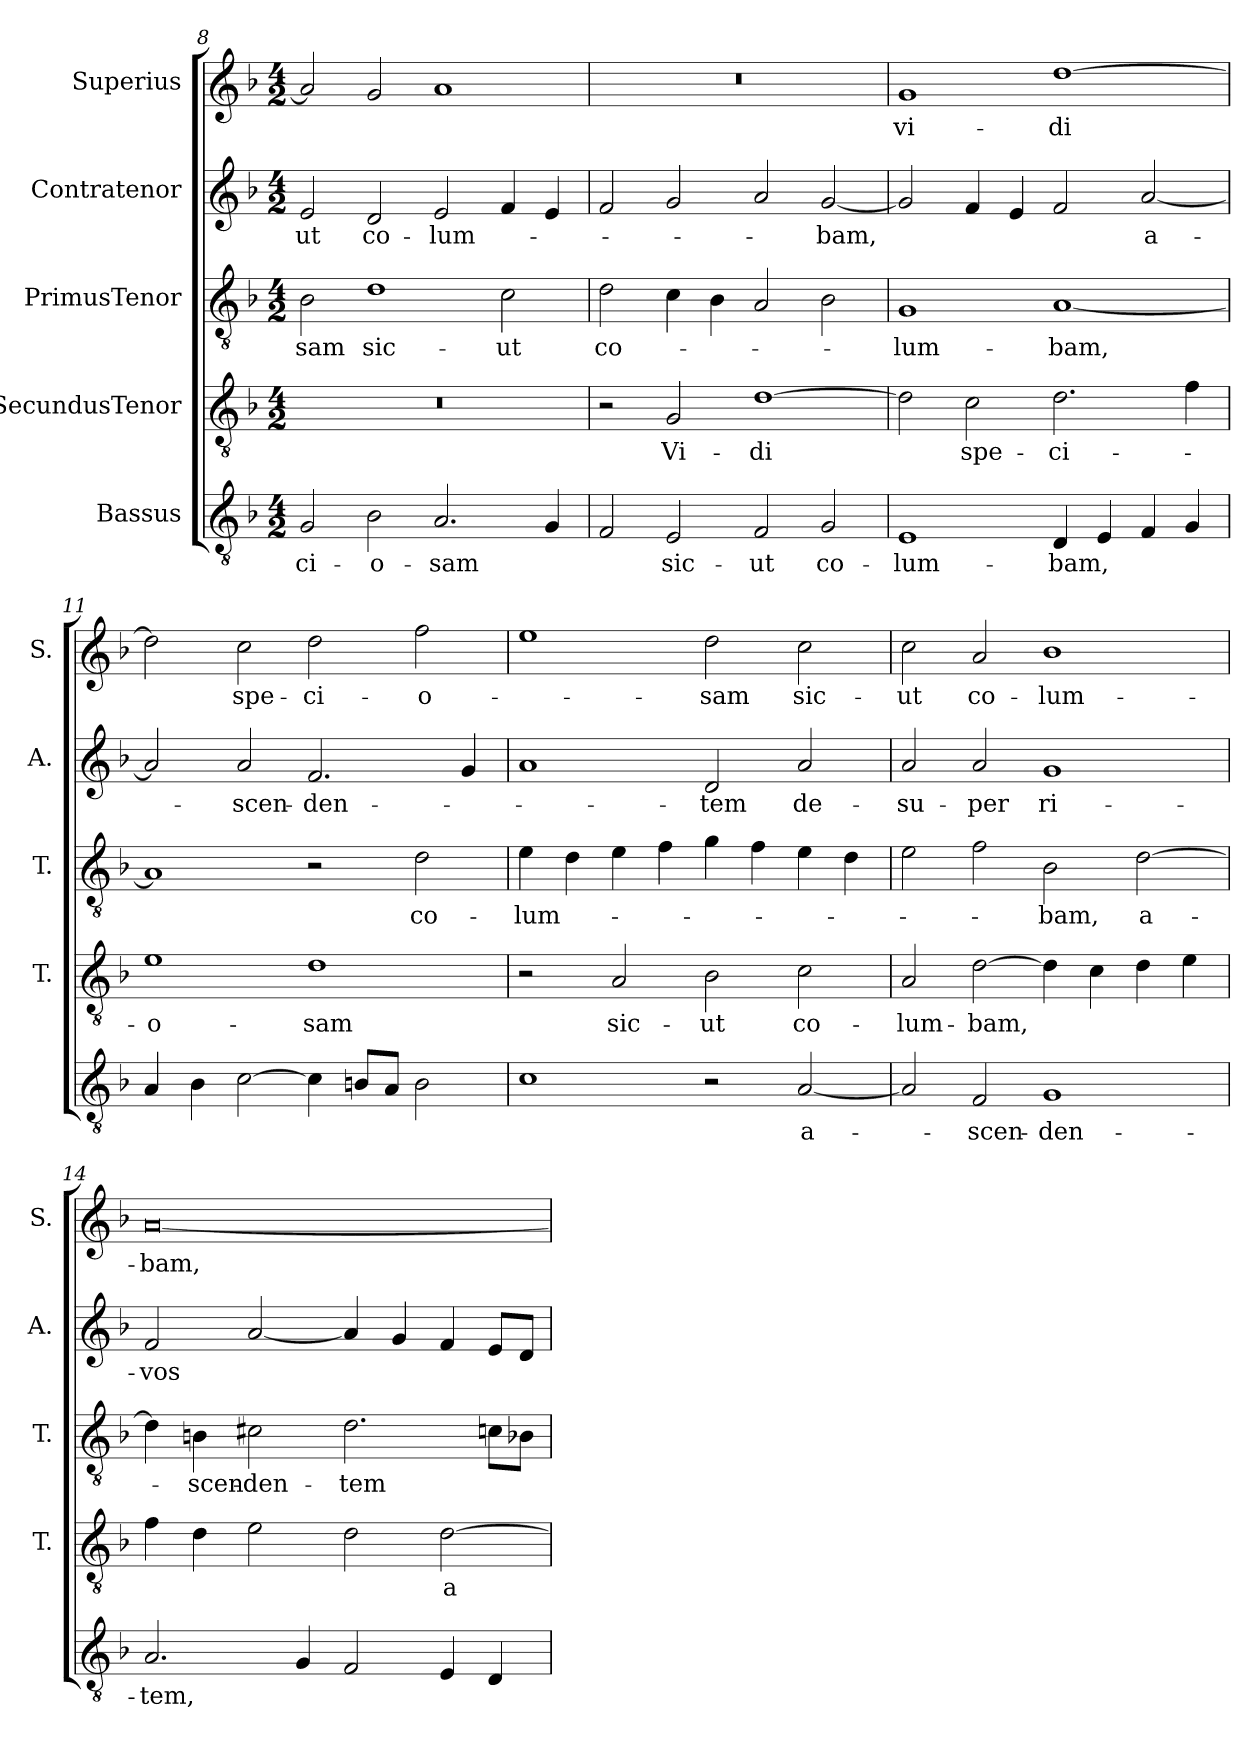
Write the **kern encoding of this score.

**kern	**text	**kern	**text	**kern	**text	**kern	**text	**kern	**text
*part5	*part5	*part4	*part4	*part3	*part3	*part2	*part2	*part1	*part1
*staff5	*staff5	*staff4	*staff4	*staff3	*staff3	*staff2	*staff2	*staff1	*staff1
*I"Bassus	*	*I"SecundusTenor	*	*I"PrimusTenor	*	*I"Contratenor	*	*I"Superius	*
*	*	*I'T.	*	*I'T.	*	*I'A.	*	*I'S.	*
*clefGv2	*	*clefGv2	*	*clefGv2	*	*clefG2	*	*clefG2	*
*ITrd7c12	*	*ITrd7c12	*	*ITrd7c12	*	*	*	*	*
*k[b-]	*	*k[b-]	*	*k[b-]	*	*k[b-]	*	*k[b-]	*
*F:	*	*F:	*	*F:	*	*F:	*	*F:	*
*M4/2	*	*M4/2	*	*M4/2	*	*M4/2	*	*M4/2	*
=8	=8	=8	=8	=8	=8	=8	=8	=8	=8
2GG/	-ci-	0r	.	2BB-\	-sam	2e/	-ut	2a/]	.
2BB-\	-o-	.	.	1D\	sic-	2d/	co-	2g/	.
2.AA/	-sam	.	.	.	.	2e/	-lum-	1a/	.
.	.	.	.	2C\	-ut	4f/	.	.	.
4GG/	.	.	.	.	.	4e/	.	.	.
=9	=9	=9	=9	=9	=9	=9	=9	=9	=9
2FF/	.	2r	.	2D\	co-	2f/	.	0r	.
2EE/	sic-	2GG/	Vi-	4C\	.	2g/	.	.	.
.	.	.	.	4BB-\	.	.	.	.	.
2FF/	-ut	[1D\	-di	2AA/	.	2a/	.	.	.
2GG/	co-	.	.	2BB-\	.	[2g/	-bam,	.	.
=10	=10	=10	=10	=10	=10	=10	=10	=10	=10
1EE/	-lum-	2D\]	.	1GG/	-lum-	2g/]	.	1g/	vi-
.	.	2C\	spe-	.	.	4f/	.	.	.
.	.	.	.	.	.	4e/	.	.	.
4DD/	-bam,	2.D\	-ci-	[1AA/	-bam,	2f/	.	[1dd\	-di
4EE/	.	.	.	.	.	.	.	.	.
4FF/	.	.	.	.	.	[2a/	a-	.	.
4GG/	.	4F\	.	.	.	.	.	.	.
=11	=11	=11	=11	=11	=11	=11	=11	=11	=11
4AA/	.	1E\	-o-	1AA/]	.	2a/]	.	2dd\]	.
4BB-\	.	.	.	.	.	.	.	.	.
[2C\	.	.	.	.	.	2a/	-scen-	2cc\	spe-
4C\]	.	1D\	-sam	2r	.	2.f/	-den-	2dd\	-ci-
8BB/L	.	.	.	.	.	.	.	.	.
8AA/J	.	.	.	.	.	.	.	.	.
2BB\	.	.	.	2D\	co-	.	.	2ff\	-o-
.	.	.	.	.	.	4g/	.	.	.
=12	=12	=12	=12	=12	=12	=12	=12	=12	=12
1C\	.	2r	.	4E\	-lum-	1a/	.	1ee\	.
.	.	.	.	4D\	.	.	.	.	.
.	.	2AA/	sic-	4E\	.	.	.	.	.
.	.	.	.	4F\	.	.	.	.	.
2r	.	2BB-\	-ut	4G\	.	2d/	-tem	2dd\	-sam
.	.	.	.	4F\	.	.	.	.	.
[2AA/	a-	2C\	co-	4E\	.	2a/	de-	2cc\	sic-
.	.	.	.	4D\	.	.	.	.	.
=13	=13	=13	=13	=13	=13	=13	=13	=13	=13
2AA/]	.	2AA/	-lum-	2E\	.	2a/	-su-	2cc\	-ut
2FF/	-scen-	[2D\	-bam,	2F\	.	2a/	-per	2a/	co-
1GG/	-den-	4D\]	.	2BB-\	-bam,	1g/	ri-	1b-\	-lum-
.	.	4C\	.	.	.	.	.	.	.
.	.	4D\	.	[2D\	a-	.	.	.	.
.	.	4E\	.	.	.	.	.	.	.
=14	=14	=14	=14	=14	=14	=14	=14	=14	=14
2.AA/	-tem,	4F\	.	4D\]	.	2f/	-vos	[0a/	-bam,
.	.	4D\	.	4BBi\	-scen-	.	.	.	.
.	.	2E\	.	2C#X\	-den-	[2a/	.	.	.
4GG/	.	.	.	.	.	.	.	.	.
2FF/	.	2D\	.	2.D\	-tem	4a/]	.	.	.
.	.	.	.	.	.	4g/	.	.	.
4EE/	.	[2D\	a-	.	.	4f/	.	.	.
4DD/	.	.	.	8C\L	.	8e/L	.	.	.
.	.	.	.	8BB-\J	.	8d/J	.	.	.
=	=	=	=	=	=	=	=	=	=
*-	*-	*-	*-	*-	*-	*-	*-	*-	*-
